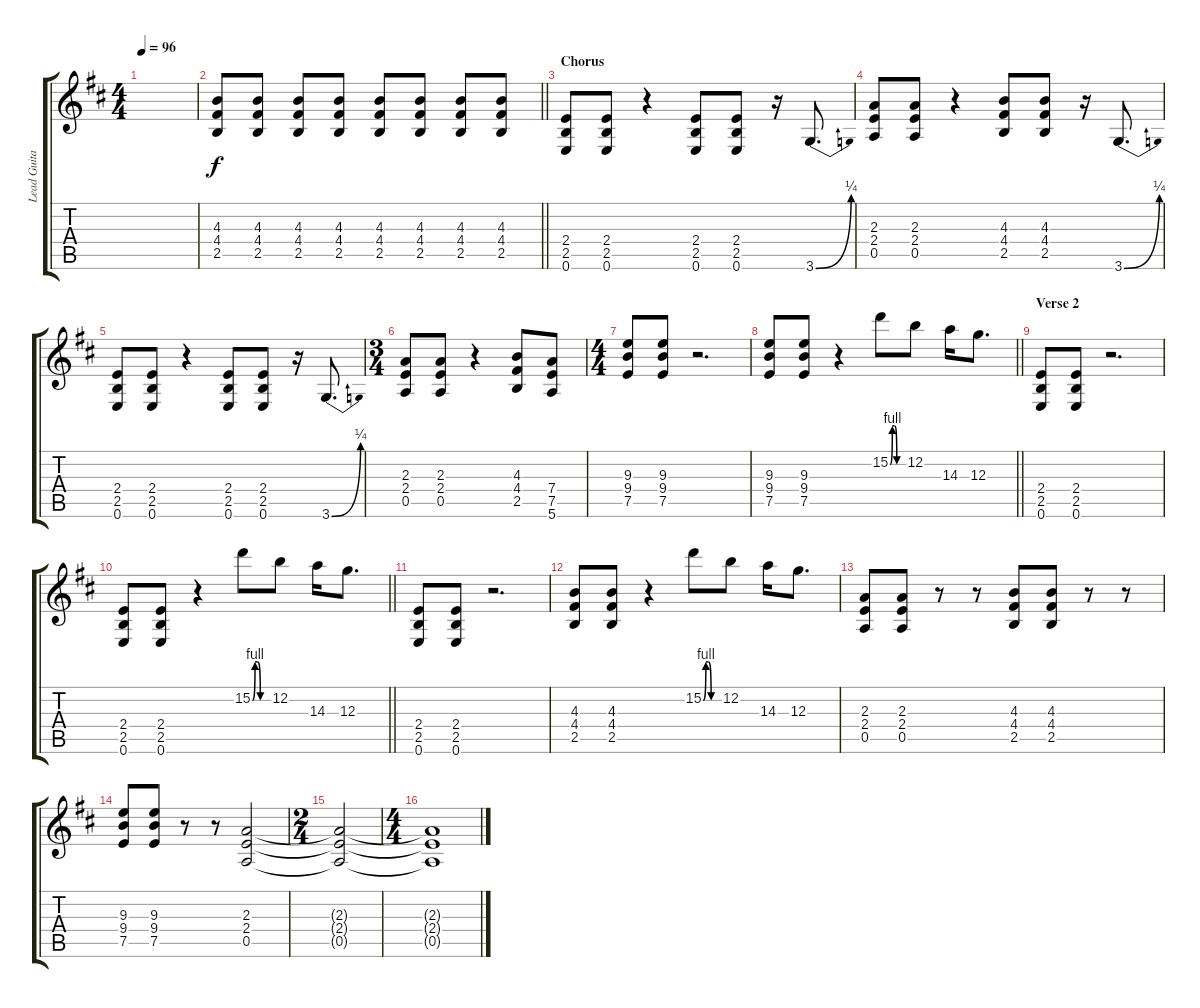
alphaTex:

\track ("Lead Guitar" "Lead Guita") {instrument overdrivenguitar}
\staff {score tabs}
\tuning (E4 B3 G3 D3 A2 E2) {hide}
\ts (4 4)
\tempo 96
\clef g2
\ks d
|
\barLineRight lightlight
(4.3 4.4 2.5).8 (4.3 4.4 2.5).8 (4.3 4.4 2.5).8 (4.3 4.4 2.5).8 (4.3 4.4 2.5).8 (4.3 4.4 2.5).8 (4.3 4.4 2.5).8 (4.3 4.4 2.5).8 |
\section ("" "Chorus")
(2.4 2.5 0.6).8 (2.4 2.5 0.6).8 r.4 (2.4 2.5 0.6).8 (2.4 2.5 0.6).8 r.16 3.6{be (bend 0 0 60 1)}.8{d} |
(2.3 2.4 0.5).8 (2.3 2.4 0.5).8 r.4 (4.3 4.4 2.5).8 (4.3 4.4 2.5).8 r.16 3.6{be (bend 0 0 60 1)}.8{d} |
(2.4 2.5 0.6).8 (2.4 2.5 0.6).8 r.4 (2.4 2.5 0.6).8 (2.4 2.5 0.6).8 r.16 3.6{be (bend 0 0 60 1)}.8{d} |
\ts (3 4)
(2.3 2.4 0.5).8 (2.3 2.4 0.5).8 r.4 (4.3 4.4 2.5).8 (7.4 7.5 5.6).8 |
\ts (4 4)
(9.3 9.4 7.5).8 (9.3 9.4 7.5).8 r.2{d} |
\barLineRight lightlight
(9.3 9.4 7.5).8 (9.3 9.4 7.5).8 r.4 15.2{be (custom 0 0 10 4 20 4 30 0 60 0)}.8 12.2.8 14.3.16 12.3.8{d} |
\section ("" "Verse 2")
(2.4 2.5 0.6).8 (2.4 2.5 0.6).8 r.2{d} |
\barLineRight lightlight
(2.4 2.5 0.6).8 (2.4 2.5 0.6).8 r.4 15.2{be (custom 0 0 10 4 20 4 30 0 60 0)}.8 12.2.8 14.3.16 12.3.8{d} |
(2.4 2.5 0.6).8 (2.4 2.5 0.6).8 r.2{d} |
(4.3 4.4 2.5).8 (4.3 4.4 2.5).8 r.4 15.2{be (custom 0 0 10 4 20 4 30 0 60 0)}.8 12.2.8 14.3.16 12.3.8{d} |
(2.3 2.4 0.5).8 (2.3 2.4 0.5).8 r.8 r.8 (4.3 4.4 2.5).8 (4.3 4.4 2.5).8 r.8 r.8 |
(9.3 9.4 7.5).8 (9.3 9.4 7.5).8 r.8 r.8 (2.3 2.4 0.5).2 |
\ts (2 4)
(2.3{t} 2.4{t} 0.5{t}).2 |
\ts (4 4)
(2.3{t} 2.4{t} 0.5{t}).1
